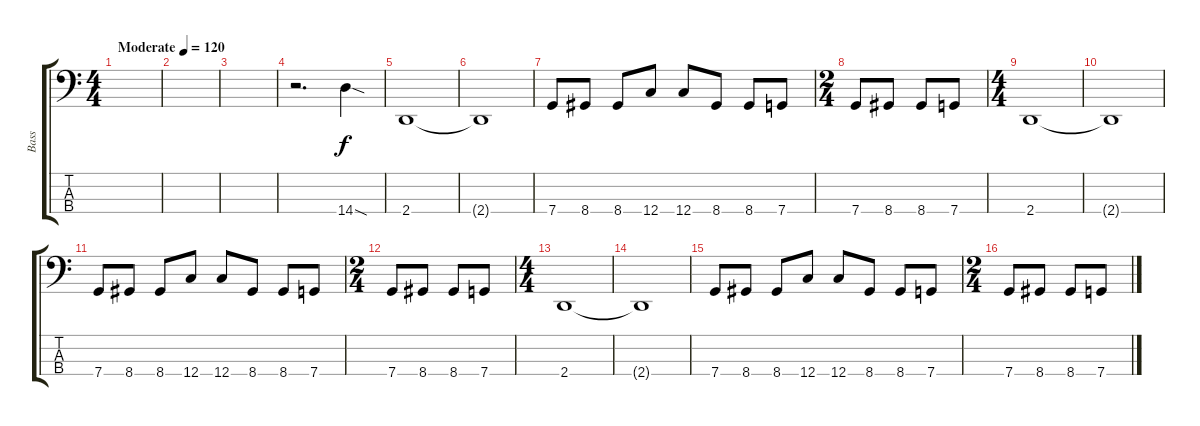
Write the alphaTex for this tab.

\track ("Bass" "Bass") {instrument electricbassfinger}
\staff {score tabs}
\tuning (Eb2 Bb1 F1 C1) {hide}
\ts (4 4)
\tempo (120 "Moderate")
\clef f4
\ks c
|
|
|
r.2{d} 14.4{sod}.4 |
2.4.1 |
2.4{t}.1 |
7.4.8 8.4.8 8.4.8 12.4.8 12.4.8 8.4.8 8.4.8 7.4.8 |
\ts (2 4)
7.4.8 8.4.8 8.4.8 7.4.8 |
\ts (4 4)
2.4.1 |
2.4{t}.1 |
7.4.8 8.4.8 8.4.8 12.4.8 12.4.8 8.4.8 8.4.8 7.4.8 |
\ts (2 4)
7.4.8 8.4.8 8.4.8 7.4.8 |
\ts (4 4)
2.4.1 |
2.4{t}.1 |
7.4.8 8.4.8 8.4.8 12.4.8 12.4.8 8.4.8 8.4.8 7.4.8 |
\ts (2 4)
7.4.8 8.4.8 8.4.8 7.4.8
